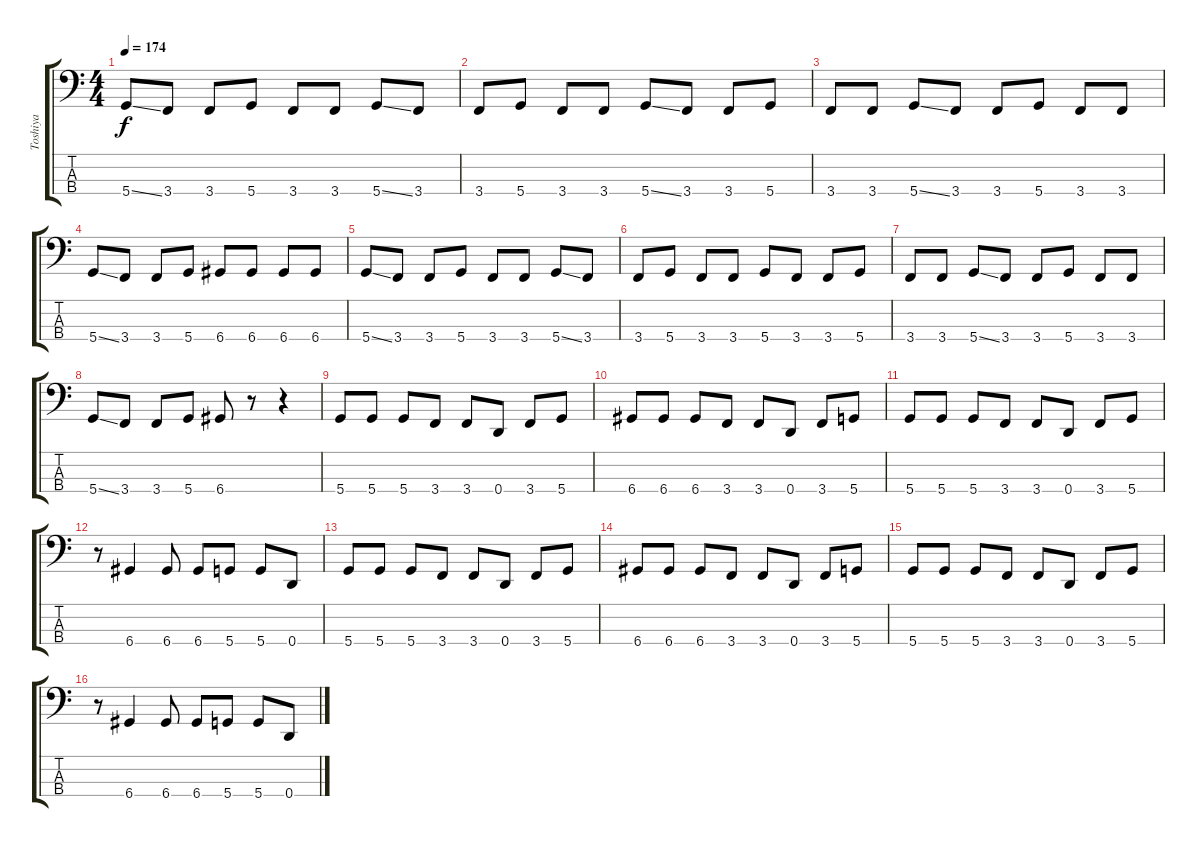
\track ("Toshiya" "Toshiya") {instrument electricbasspick}
\staff {score tabs}
\tuning (F2 C2 G1 D1) {hide}
\ts (4 4)
\tempo 174
\clef f4
\ks c
5.4{ss}.8{dy f} 3.4.8 3.4.8 5.4.8 3.4.8 3.4.8 5.4{ss}.8 3.4.8 |
3.4.8 5.4.8 3.4.8 3.4.8 5.4{ss}.8 3.4.8 3.4.8 5.4.8 |
3.4.8 3.4.8 5.4{ss}.8 3.4.8 3.4.8 5.4.8 3.4.8 3.4.8 |
5.4{ss}.8 3.4.8 3.4.8 5.4.8 6.4.8 6.4.8 6.4.8 6.4.8 |
5.4{ss}.8 3.4.8 3.4.8 5.4.8 3.4.8 3.4.8 5.4{ss}.8 3.4.8 |
3.4.8 5.4.8 3.4.8 3.4.8 5.4.8 3.4.8 3.4.8 5.4.8 |
3.4.8 3.4.8 5.4{ss}.8 3.4.8 3.4.8 5.4.8 3.4.8 3.4.8 |
5.4{ss}.8 3.4.8 3.4.8 5.4.8 6.4.8 r.8 r.4 |
5.4.8 5.4.8 5.4.8 3.4.8 3.4.8 0.4.8 3.4.8 5.4.8 |
6.4.8 6.4.8 6.4.8 3.4.8 3.4.8 0.4.8 3.4.8 5.4.8 |
5.4.8 5.4.8 5.4.8 3.4.8 3.4.8 0.4.8 3.4.8 5.4.8 |
r.8 6.4.4 6.4.8 6.4.8 5.4.8 5.4.8 0.4.8 |
5.4.8 5.4.8 5.4.8 3.4.8 3.4.8 0.4.8 3.4.8 5.4.8 |
6.4.8 6.4.8 6.4.8 3.4.8 3.4.8 0.4.8 3.4.8 5.4.8 |
5.4.8 5.4.8 5.4.8 3.4.8 3.4.8 0.4.8 3.4.8 5.4.8 |
r.8 6.4.4 6.4.8 6.4.8 5.4.8 5.4.8 0.4.8
